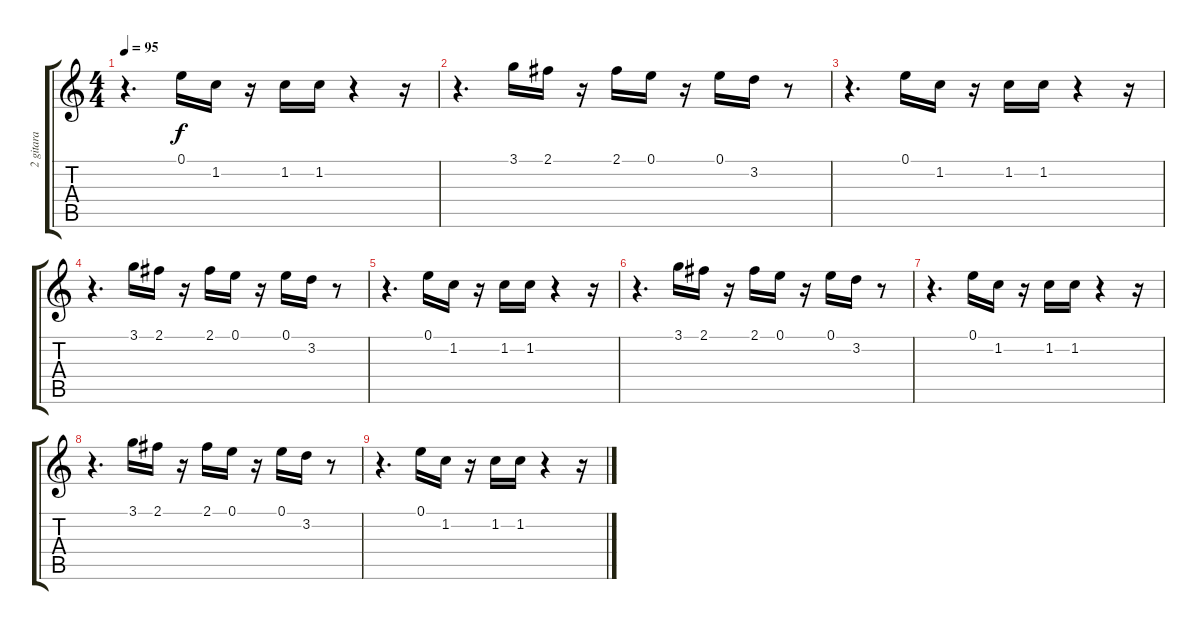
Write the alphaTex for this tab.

\track ("2 gitara" "2 gitara") {instrument electricguitarjazz}
\staff {score tabs}
\tuning (E4 B3 G3 D3 A2 E2) {hide}
\ts (4 4)
\tempo 95
\clef g2
\ks c
r.4{d dy f} 0.1.16 1.2.16 r.16 1.2.16 1.2.16 r.4 r.16 |
r.4{d} 3.1.16 2.1.16 r.16 2.1.16 0.1.16 r.16 0.1.16 3.2.16 r.8 |
r.4{d} 0.1.16 1.2.16 r.16 1.2.16 1.2.16 r.4 r.16 |
r.4{d} 3.1.16 2.1.16 r.16 2.1.16 0.1.16 r.16 0.1.16 3.2.16 r.8 |
r.4{d} 0.1.16 1.2.16 r.16 1.2.16 1.2.16 r.4 r.16 |
r.4{d} 3.1.16 2.1.16 r.16 2.1.16 0.1.16 r.16 0.1.16 3.2.16 r.8 |
r.4{d} 0.1.16 1.2.16 r.16 1.2.16 1.2.16 r.4 r.16 |
r.4{d} 3.1.16 2.1.16 r.16 2.1.16 0.1.16 r.16 0.1.16 3.2.16 r.8 |
r.4{d} 0.1.16 1.2.16 r.16 1.2.16 1.2.16 r.4 r.16
